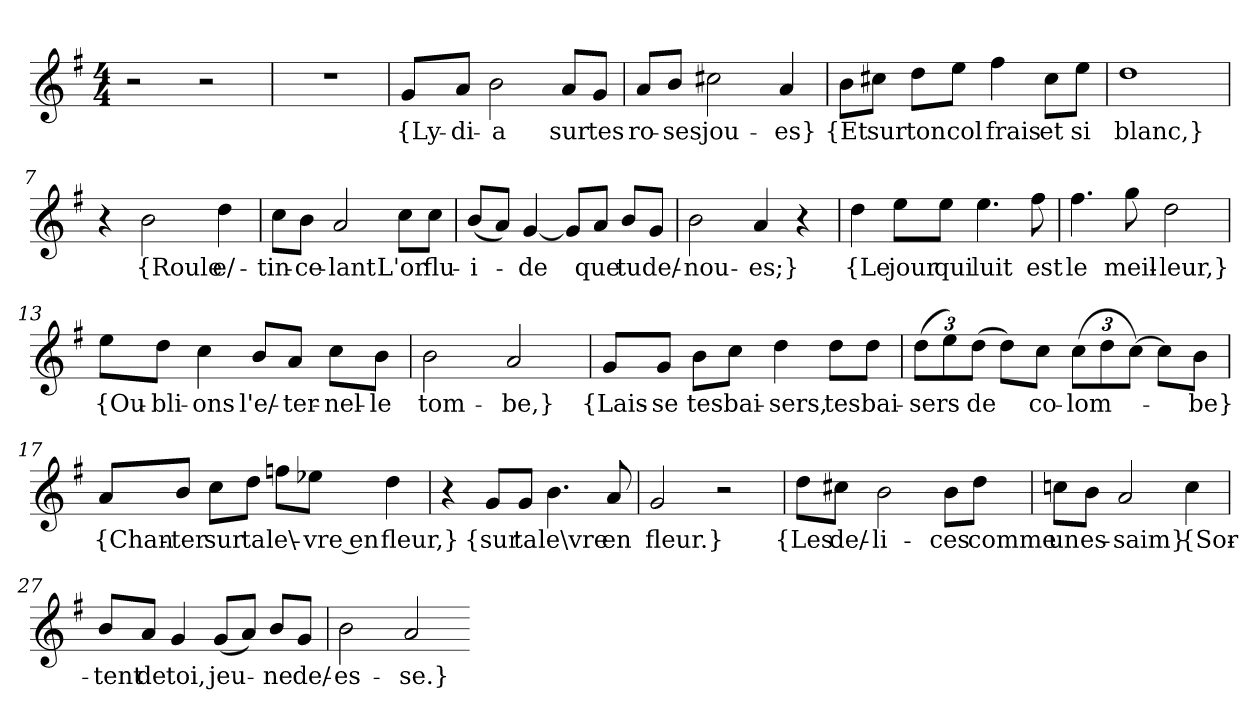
**kern	**text
*part1	*part1
*staff1	*staff1
*clefG2	*
*k[f#]	*
*M4/4	*
=1	=1
2r	.
2r	.
=2	=2
1r	.
=3	=3
8g/L	{Ly-
8a/J	-di-
2b	-a
8a/L	sur
8g/J	tes
=4	=4
8a/L	ro-
8b/J	-ses
2cc#X	jou-
4a	-es}
=5	=5
8b\L	{Et
8cc#X\J	sur
8dd\L	ton
8ee\J	col
4ff#	frais
8cc#\L	et
8ee\J	si
=6	=6
1dd	blanc,}
=7	=7
4r	.
2b	{Roule
4dd	e/-
=8	=8
8cc\L	-tin-
8b\J	-ce-
2a	-lant
8cc\L	L'or
8cc\J	flu-
=9	=9
(8b/L	-i-
8a/J)	.
[4g	-de
8g/L]	.
8a/J	que
8b/L	tu
8g/J	de/-
=10	=10
2b	-nou-
4a	-es;}
4r	.
=11	=11
4dd	{Le
8ee\L	jour
8ee\J	qui
4.ee	luit
8ff#	est
=12	=12
4.ff#	le
8gg	meil-
2dd	-leur,}
=13	=13
8ee\L	{Ou-
8dd\J	-bli-
4cc	-ons
8b/L	l'e/-
8a/J	-ter-
8cc\L	-nel-
8b\J	-le
=14	=14
2b	tom-
2a	-be,}
=15	=15
8g/L	{Lais-
8g/J	-se
8b\L	tes
8cc\J	bai-
4dd	-sers,
8dd\L	tes
8dd\J	bai-
=16	=16
(12dd\L	-sers
12ee\)	.
(12dd\J	de
8dd\L)	.
8cc\J	co-
(12cc\L	-lom-
12dd\	.
[12cc\J)	.
8cc\L]	.
8b\J	-be}
=17	=17
8a/L	{Chan-
8b/J	-ter
8cc\L	sur
8dd\J	ta
8ffn\L	le\-
8ee-X\J	-vre en
4dd	fleur,}
=18	=18
4r	.
8g/L	{sur
8g/J	ta
4.b	le\vre
8a	en
=19	=19
2g	fleur.}
2r	.
=25	=25
8dd\L	{Les
8cc#X\J	de/-
2b	-li-
8b\L	-ces
8dd\J	comme
=26	=26
8ccn\L	un
8b\J	es-
2a	-saim}
4cc	{Sor-
=27	=27
8b/L	-tent
8a/J	de
4g	toi,
(8g/L	jeu-
8a/J)	.
8b/L	-ne
8g/J	de/-
=28	=28
2b	-es-
2a	-se.}
=-	=-
*-	*-
